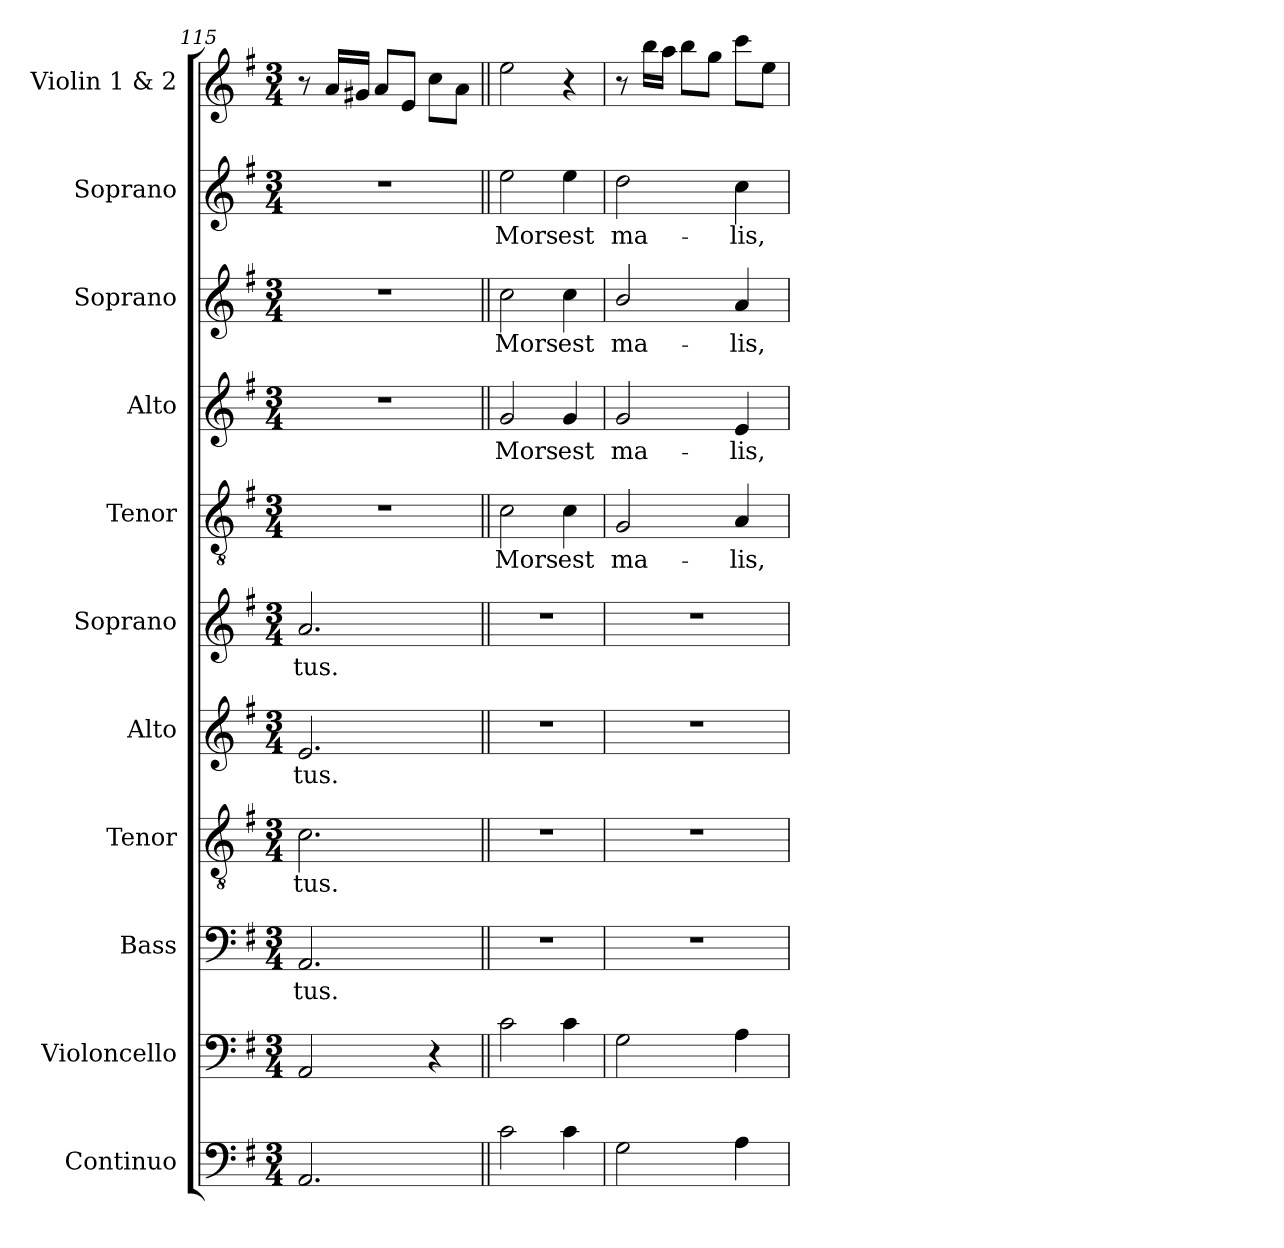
**kern	**kern	**kern	**text	**kern	**text	**kern	**text	**kern	**text	**kern	**text	**kern	**text	**kern	**text	**kern	**text	**kern
*part11	*part10	*part9	*part9	*part8	*part8	*part7	*part7	*part6	*part6	*part5	*part5	*part4	*part4	*part3	*part3	*part2	*part2	*part1
*staff11	*staff10	*staff9	*staff9	*staff8	*staff8	*staff7	*staff7	*staff6	*staff6	*staff5	*staff5	*staff4	*staff4	*staff3	*staff3	*staff2	*staff2	*staff1
*I"Continuo	*I"Violoncello	*I"Bass	*	*I"Tenor	*	*I"Alto	*	*I"Soprano	*	*I"Tenor	*	*I"Alto	*	*I"Soprano	*	*I"Soprano	*	*I"Violin 1 & 2
*I'Cont.	*I'Vc.	*I'B.	*	*I'T.	*	*I'A.	*	*I'S.	*	*I'T.	*	*I'A.	*	*I'S.	*	*I'S.	*	*I'Vln. 1/2
*clefF4	*clefF4	*clefF4	*	*clefGv2	*	*clefG2	*	*clefG2	*	*clefGv2	*	*clefG2	*	*clefG2	*	*clefG2	*	*clefG2
*	*	*	*	*ITrd7c12	*	*	*	*	*	*ITrd7c12	*	*	*	*	*	*	*	*
*k[f#]	*k[f#]	*k[f#]	*	*k[f#]	*	*k[f#]	*	*k[f#]	*	*k[f#]	*	*k[f#]	*	*k[f#]	*	*k[f#]	*	*k[f#]
*G:	*G:	*G:	*	*G:	*	*G:	*	*G:	*	*G:	*	*G:	*	*G:	*	*G:	*	*G:
*M3/4	*M3/4	*M3/4	*	*M3/4	*	*M3/4	*	*M3/4	*	*M3/4	*	*M3/4	*	*M3/4	*	*M3/4	*	*M3/4
=115	=115	=115	=115	=115	=115	=115	=115	=115	=115	=115	=115	=115	=115	=115	=115	=115	=115	=115
!	!	!	!LO:LY:b:color=#000000	!	!	!	!	!	!	!	!	!	!	!	!	!	!	!
!	!	!	!	!	!LO:LY:b:color=#000000	!	!	!	!	!	!	!	!	!	!	!	!	!
!	!	!	!	!	!	!	!LO:LY:b:color=#000000	!	!	!	!	!	!	!	!	!	!	!
!	!	!	!	!	!	!	!	!	!LO:LY:b:color=#000000	!LO:N:vis=1	!	!LO:N:vis=1	!	!LO:N:vis=1	!	!LO:N:vis=1	!	!
2.AAi/	2AAi/	2.AAi/	-tus.	2.Ci\	-tus.	2.ei/	-tus.	2.ai/	-tus.	2.r	.	2.r	.	2.r	.	2.r	.	8r
.	.	.	.	.	.	.	.	.	.	.	.	.	.	.	.	.	.	16ai/LL
.	.	.	.	.	.	.	.	.	.	.	.	.	.	.	.	.	.	16g#Xi/JJ
.	.	.	.	.	.	.	.	.	.	.	.	.	.	.	.	.	.	8ai/L
.	.	.	.	.	.	.	.	.	.	.	.	.	.	.	.	.	.	8ei/J
.	4r	.	.	.	.	.	.	.	.	.	.	.	.	.	.	.	.	8cci\L
.	.	.	.	.	.	.	.	.	.	.	.	.	.	.	.	.	.	8ai\J
!!LO:PB:g=z
=116||	=116||	=116||	=116||	=116||	=116||	=116||	=116||	=116||	=116||	=116||	=116||	=116||	=116||	=116||	=116||	=116||	=116||	=116||
!	!	!LO:N:vis=1	!	!LO:N:vis=1	!	!LO:N:vis=1	!	!LO:N:vis=1	!	!	!	!	!	!	!	!	!	!
!	!	!	!	!	!	!	!	!	!	!	!LO:LY:b:color=#000000	!	!	!	!	!	!	!
!	!	!	!	!	!	!	!	!	!	!	!	!	!LO:LY:b:color=#000000	!	!	!	!	!
!	!	!	!	!	!	!	!	!	!	!	!	!	!	!	!LO:LY:b:color=#000000	!	!	!
!	!	!	!	!	!	!	!	!	!	!	!	!	!	!	!	!	!LO:LY:b:color=#000000	!
2ci\	2ci\	2.r	.	2.r	.	2.r	.	2.r	.	2Ci\	Mors	2gi/	Mors	2cci\	Mors	2eei\	Mors	2eei\
!	!	!	!	!	!	!	!	!	!	!	!LO:LY:b:color=#000000	!	!	!	!	!	!	!
!	!	!	!	!	!	!	!	!	!	!	!	!	!LO:LY:b:color=#000000	!	!	!	!	!
!	!	!	!	!	!	!	!	!	!	!	!	!	!	!	!LO:LY:b:color=#000000	!	!	!
!	!	!	!	!	!	!	!	!	!	!	!	!	!	!	!	!	!LO:LY:b:color=#000000	!
4ci\	4ci\	.	.	.	.	.	.	.	.	4Ci\	est	4gi/	est	4cci\	est	4eei\	est	4r
=117	=117	=117	=117	=117	=117	=117	=117	=117	=117	=117	=117	=117	=117	=117	=117	=117	=117	=117
!	!	!LO:N:vis=1	!	!LO:N:vis=1	!	!LO:N:vis=1	!	!LO:N:vis=1	!	!	!	!	!	!	!	!	!	!
!	!	!	!	!	!	!	!	!	!	!	!LO:LY:b:color=#000000	!	!	!	!	!	!	!
!	!	!	!	!	!	!	!	!	!	!	!	!	!LO:LY:b:color=#000000	!	!	!	!	!
!	!	!	!	!	!	!	!	!	!	!	!	!	!	!	!LO:LY:b:color=#000000	!	!	!
!	!	!	!	!	!	!	!	!	!	!	!	!	!	!	!	!	!LO:LY:b:color=#000000	!
2Gi\	2Gi\	2.r	.	2.r	.	2.r	.	2.r	.	2GGi/	ma-	2gi/	ma-	2bi/	ma-	2ddi\	ma-	8r
.	.	.	.	.	.	.	.	.	.	.	.	.	.	.	.	.	.	16bbi\LL
.	.	.	.	.	.	.	.	.	.	.	.	.	.	.	.	.	.	16aai\JJ
.	.	.	.	.	.	.	.	.	.	.	.	.	.	.	.	.	.	8bbi\L
.	.	.	.	.	.	.	.	.	.	.	.	.	.	.	.	.	.	8ggi\J
!	!	!	!	!	!	!	!	!	!	!	!LO:LY:b:color=#000000	!	!	!	!	!	!	!
!	!	!	!	!	!	!	!	!	!	!	!	!	!LO:LY:b:color=#000000	!	!	!	!	!
!	!	!	!	!	!	!	!	!	!	!	!	!	!	!	!LO:LY:b:color=#000000	!	!	!
!	!	!	!	!	!	!	!	!	!	!	!	!	!	!	!	!	!LO:LY:b:color=#000000	!
4Ai\	4Ai\	.	.	.	.	.	.	.	.	4AAi/	-lis,	4ei/	-lis,	4ai/	-lis,	4cci\	-lis,	8ccci\L
.	.	.	.	.	.	.	.	.	.	.	.	.	.	.	.	.	.	8eei\J
=	=	=	=	=	=	=	=	=	=	=	=	=	=	=	=	=	=	=
*-	*-	*-	*-	*-	*-	*-	*-	*-	*-	*-	*-	*-	*-	*-	*-	*-	*-	*-
